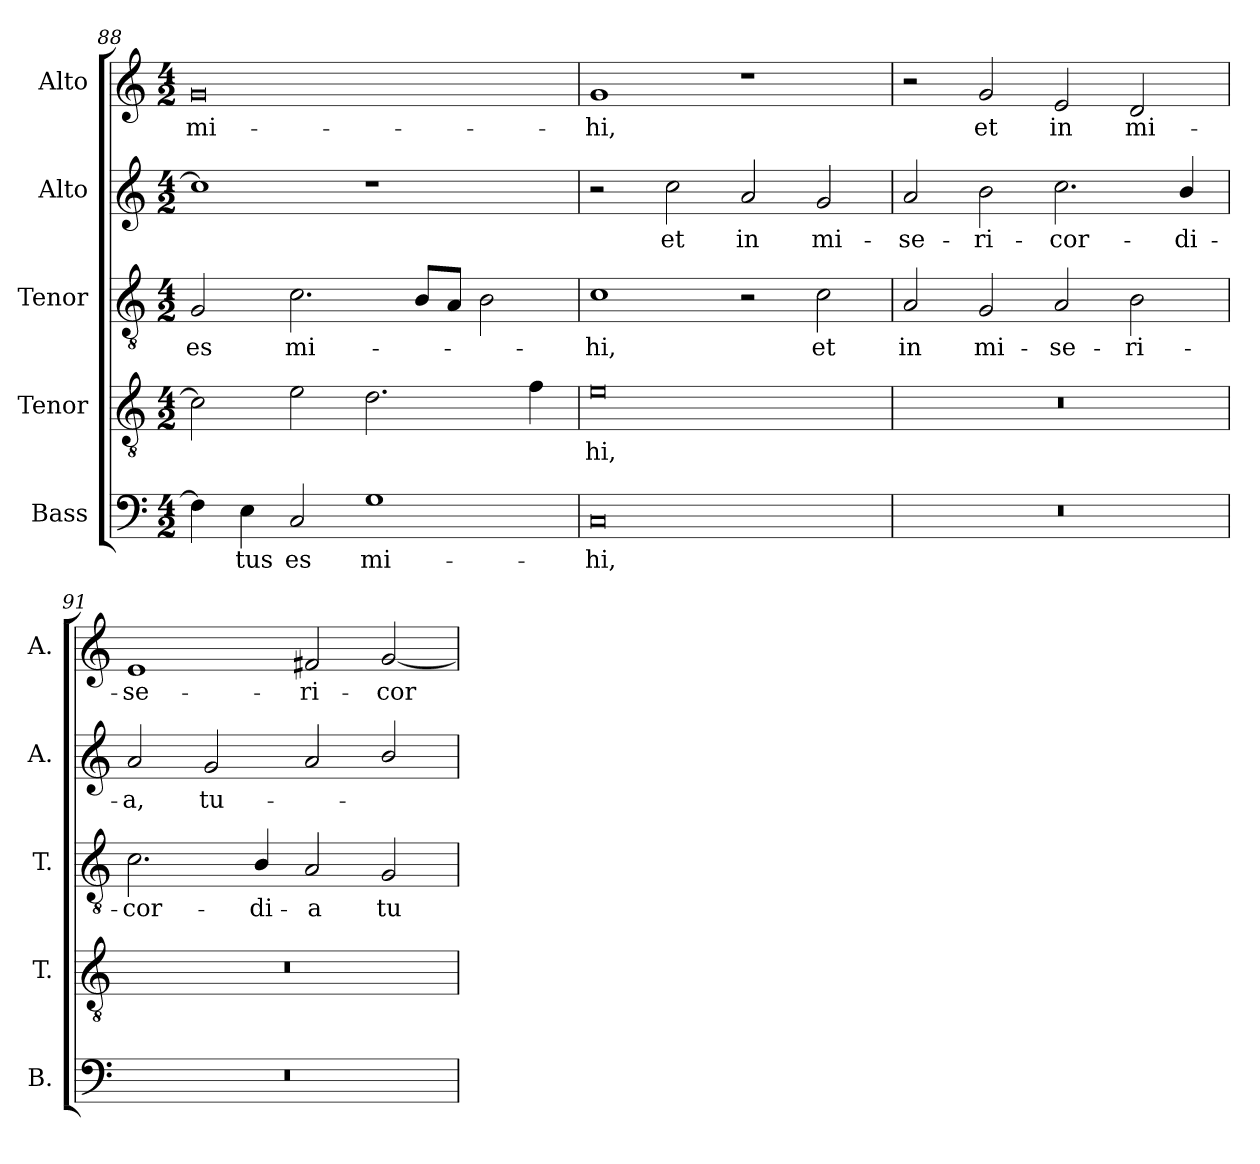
**kern	**text	**kern	**text	**kern	**text	**kern	**text	**kern	**text
*part5	*part5	*part4	*part4	*part3	*part3	*part2	*part2	*part1	*part1
*staff5	*staff5	*staff4	*staff4	*staff3	*staff3	*staff2	*staff2	*staff1	*staff1
*I"Bass	*	*I"Tenor	*	*I"Tenor	*	*I"Alto	*	*I"Alto	*
*I'B.	*	*I'T.	*	*I'T.	*	*I'A.	*	*I'A.	*
*clefF4	*	*clefGv2	*	*clefGv2	*	*clefG2	*	*clefG2	*
*	*	*ITrd7c12	*	*ITrd7c12	*	*	*	*	*
*k[]	*	*k[]	*	*k[]	*	*k[]	*	*k[]	*
*C:	*	*C:	*	*C:	*	*C:	*	*C:	*
*M4/2	*	*M4/2	*	*M4/2	*	*M4/2	*	*M4/2	*
=88	=88	=88	=88	=88	=88	=88	=88	=88	=88
!	!	!	!	!	!LO:LY:b:color=#000000	!	!	!	!
!	!	!	!	!	!	!	!	!	!LO:LY:b:color=#000000
4Fi\]	.	2Ci\]	.	2GGi/	es	1cci]	.	0gi	mi-
!	!LO:LY:b:color=#000000	!	!	!	!	!	!	!	!
4Ei\	-tus	.	.	.	.	.	.	.	.
!	!LO:LY:b:color=#000000	!	!	!	!	!	!	!	!
!	!	!	!	!	!LO:LY:b:color=#000000	!	!	!	!
2Ci/	es	2Ei\	.	2.Ci\	mi-	.	.	.	.
!	!LO:LY:b:color=#000000	!	!	!	!	!	!	!	!
1Gi	mi-	2.Di\	.	.	.	1r	.	.	.
.	.	.	.	8BBi/L	.	.	.	.	.
.	.	.	.	8AAi/J	.	.	.	.	.
.	.	.	.	2BBi\	.	.	.	.	.
.	.	4Fi\	.	.	.	.	.	.	.
=89	=89	=89	=89	=89	=89	=89	=89	=89	=89
!	!LO:LY:b:color=#000000	!	!	!	!	!	!	!	!
!	!	!	!LO:LY:b:color=#000000	!	!	!	!	!	!
!	!	!	!	!	!LO:LY:b:color=#000000	!	!	!	!
!	!	!	!	!	!	!	!	!	!LO:LY:b:color=#000000
0Ci	-hi,	0Ei	-hi,	1Ci	-hi,	2r	.	1gi	-hi,
!	!	!	!	!	!	!	!LO:LY:b:color=#000000	!	!
.	.	.	.	.	.	2cci\	et	.	.
!	!	!	!	!	!	!	!LO:LY:b:color=#000000	!	!
.	.	.	.	2r	.	2ai/	in	1r	.
!	!	!	!	!	!LO:LY:b:color=#000000	!	!	!	!
!	!	!	!	!	!	!	!LO:LY:b:color=#000000	!	!
.	.	.	.	2Ci\	et	2gi/	mi-	.	.
!!LO:PB:g=z
=90	=90	=90	=90	=90	=90	=90	=90	=90	=90
!LO:N:vis=1	!	!LO:N:vis=1	!	!	!	!	!	!	!
!	!	!	!	!	!LO:LY:b:color=#000000	!	!	!	!
!	!	!	!	!	!	!	!LO:LY:b:color=#000000	!	!
0r	.	0r	.	2AAi/	in	2ai/	-se-	2r	.
!	!	!	!	!	!LO:LY:b:color=#000000	!	!	!	!
!	!	!	!	!	!	!	!LO:LY:b:color=#000000	!	!
!	!	!	!	!	!	!	!	!	!LO:LY:b:color=#000000
.	.	.	.	2GGi/	mi-	2bi\	-ri-	2gi/	et
!	!	!	!	!	!LO:LY:b:color=#000000	!	!	!	!
!	!	!	!	!	!	!	!LO:LY:b:color=#000000	!	!
!	!	!	!	!	!	!	!	!	!LO:LY:b:color=#000000
.	.	.	.	2AAi/	-se-	2.cci\	-cor-	2ei/	in
!	!	!	!	!	!LO:LY:b:color=#000000	!	!	!	!
!	!	!	!	!	!	!	!	!	!LO:LY:b:color=#000000
.	.	.	.	2BBi\	-ri-	.	.	2di/	mi-
!	!	!	!	!	!	!	!LO:LY:b:color=#000000	!	!
.	.	.	.	.	.	4bi/	-di-	.	.
=91	=91	=91	=91	=91	=91	=91	=91	=91	=91
!LO:N:vis=1	!	!LO:N:vis=1	!	!	!	!	!	!	!
!	!	!	!	!	!LO:LY:b:color=#000000	!	!	!	!
!	!	!	!	!	!	!	!LO:LY:b:color=#000000	!	!
!	!	!	!	!	!	!	!	!	!LO:LY:b:color=#000000
0r	.	0r	.	2.Ci\	-cor-	2ai/	-a,	1ei	-se-
!	!	!	!	!	!	!	!LO:LY:b:color=#000000	!	!
.	.	.	.	.	.	2gi/	tu-	.	.
!	!	!	!	!	!LO:LY:b:color=#000000	!	!	!	!
.	.	.	.	4BBi/	-di-	.	.	.	.
!	!	!	!	!	!LO:LY:b:color=#000000	!	!	!	!
!	!	!	!	!	!	!	!	!	!LO:LY:b:color=#000000
.	.	.	.	2AAi/	-a	2ai/	.	2f#Xi/	-ri-
!	!	!	!	!	!LO:LY:b:color=#000000	!	!	!	!
!	!	!	!	!	!	!	!	!	!LO:LY:b:color=#000000
.	.	.	.	2GGi/	tu-	2bi/	.	[2gi/	-cor-
=	=	=	=	=	=	=	=	=	=
*-	*-	*-	*-	*-	*-	*-	*-	*-	*-
